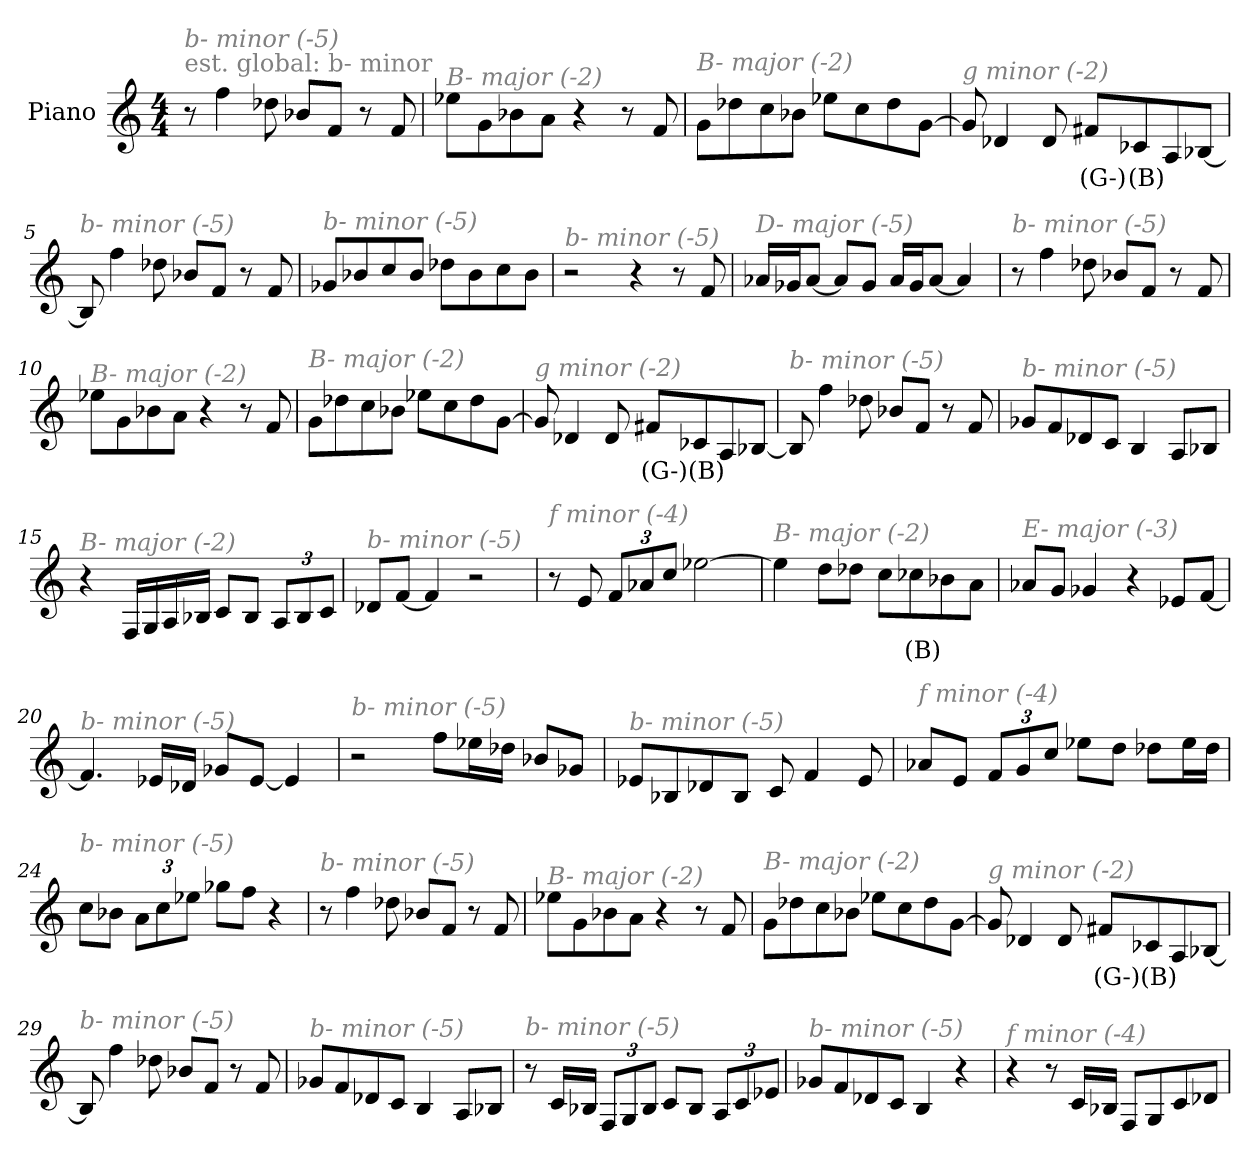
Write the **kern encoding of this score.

**kern	**text
*part1	*part1
*staff1	*staff1
*I"Piano	*
*I'Pno	*
*clefG2	*
*k[]	*
*M4/4	*
*MM260	*
=1	=1
!LO:TX:a:color=#808080:t=est. global&colon; b- minor	!
!LO:TX:i:color=#808080:t=b- minor (-5)	!
8r	.
4ff\	.
8dd-X\	.
8b-X/L	.
8f/J	.
8r	.
8f/	.
=2	=2
!LO:TX:i:color=#808080:t=B- major (-2)	!
8ee-X\L	.
8g\	.
8b-X\	.
8a\J	.
4r	.
8r	.
8f/	.
=3	=3
!LO:TX:i:color=#808080:t=B- major (-2)	!
8g\L	.
8dd-X\	.
8cc\	.
8b-X\J	.
8ee-X\L	.
8cc\	.
8dd-\	.
[8g\J	.
=4	=4
!LO:TX:i:color=#808080:t=g minor (-2)	!
8g/]	.
4d-X/	.
8d-/	.
8f#Xi/L	(G-)
8c-Xi/	(B)
8A/	.
[8B-X/J	.
!!LO:LB:g=z
=5	=5
!LO:TX:i:color=#808080:t=b- minor (-5)	!
8B-/]	.
4ff\	.
8dd-X\	.
8b-X/L	.
8f/J	.
8r	.
8f/	.
=6	=6
!LO:TX:i:color=#808080:t=b- minor (-5)	!
8g-X/L	.
8b-X/	.
8cc/	.
8b-/J	.
8dd-X\L	.
8b-\	.
8cc\	.
8b-\J	.
=7	=7
!LO:TX:i:color=#808080:t=b- minor (-5)	!
2r	.
4r	.
8r	.
8f/	.
=8	=8
!LO:TX:i:color=#808080:t=D- major (-5)	!
16a-X/LL	.
16g-X/J	.
[8a-/J	.
8a-/L]	.
8g-/J	.
16a-/LL	.
16g-/J	.
[8a-/J	.
4a-/]	.
!!LO:LB:g=z
=9	=9
!LO:TX:i:color=#808080:t=b- minor (-5)	!
8r	.
4ff\	.
8dd-X\	.
8b-X/L	.
8f/J	.
8r	.
8f/	.
=10	=10
!LO:TX:i:color=#808080:t=B- major (-2)	!
8ee-X\L	.
8g\	.
8b-X\	.
8a\J	.
4r	.
8r	.
8f/	.
=11	=11
!LO:TX:i:color=#808080:t=B- major (-2)	!
8g\L	.
8dd-X\	.
8cc\	.
8b-X\J	.
8ee-X\L	.
8cc\	.
8dd-\	.
[8g\J	.
=12	=12
!LO:TX:i:color=#808080:t=g minor (-2)	!
8g/]	.
4d-X/	.
8d-/	.
8f#Xi/L	(G-)
8c-Xi/	(B)
8A/	.
[8B-X/J	.
!!LO:LB:g=z
=13	=13
!LO:TX:i:color=#808080:t=b- minor (-5)	!
8B-/]	.
4ff\	.
8dd-X\	.
8b-X/L	.
8f/J	.
8r	.
8f/	.
=14	=14
!LO:TX:i:color=#808080:t=b- minor (-5)	!
8g-X/L	.
8f/	.
8d-X/	.
8c/J	.
4Bj/	.
8A/L	.
8B-X/J	.
=15	=15
!LO:TX:i:color=#808080:t=B- major (-2)	!
4r	.
16F/LL	.
16G/	.
16A/	.
16B-X/JJ	.
8c/L	.
8B-/J	.
*Xbrackettup	*
12A/L	.
12B-/	.
12c/J	.
=16	=16
!LO:TX:i:color=#808080:t=b- minor (-5)	!
8d-X/L	.
[8f/J	.
4f/]	.
2r	.
!!LO:LB:g=z
=17	=17
!LO:TX:i:color=#808080:t=f minor (-4)	!
8r	.
8e/	.
12f/L	.
12a-X/	.
12cc/J	.
[2ee-X\	.
=18	=18
!LO:TX:i:color=#808080:t=B- major (-2)	!
4ee-\]	.
8dd\L	.
8dd-X\J	.
8cc\L	.
8cc-Xi\	(B)
8b-X\	.
8a\J	.
=19	=19
!LO:TX:i:color=#808080:t=E- major (-3)	!
8a-X/L	.
8g/J	.
4g-X/	.
4r	.
8e-X/L	.
[8f/J	.
=20	=20
!LO:TX:i:color=#808080:t=b- minor (-5)	!
4.f/]	.
16e-X/LL	.
16d-X/JJ	.
8g-X/L	.
[8e-/J	.
4e-/]	.
!!LO:LB:g=z
=21	=21
!LO:TX:i:color=#808080:t=b- minor (-5)	!
2r	.
8ff\L	.
16ee-X\L	.
16dd-X\JJ	.
8b-X/L	.
8g-X/J	.
=22	=22
!LO:TX:i:color=#808080:t=b- minor (-5)	!
8e-X/L	.
8B-X/	.
8d-X/	.
8B-/J	.
8c/	.
4f/	.
8e-/	.
=23	=23
!LO:TX:i:color=#808080:t=f minor (-4)	!
8a-X/L	.
8e/J	.
12f/L	.
12g/	.
12cc/J	.
8ee-X\L	.
8dd\J	.
8dd-X\L	.
16ee-\L	.
16dd-\JJ	.
=24	=24
!LO:TX:i:color=#808080:t=b- minor (-5)	!
8cc\L	.
8b-X\J	.
12a\L	.
12cc\	.
12ee-X\J	.
8gg-X\L	.
8ff\J	.
4r	.
!!LO:LB:g=z
=25	=25
!LO:TX:i:color=#808080:t=b- minor (-5)	!
8r	.
4ff\	.
8dd-X\	.
8b-X/L	.
8f/J	.
8r	.
8f/	.
=26	=26
!LO:TX:i:color=#808080:t=B- major (-2)	!
8ee-X\L	.
8g\	.
8b-X\	.
8a\J	.
4r	.
8r	.
8f/	.
=27	=27
!LO:TX:i:color=#808080:t=B- major (-2)	!
8g\L	.
8dd-X\	.
8cc\	.
8b-X\J	.
8ee-X\L	.
8cc\	.
8dd-\	.
[8g\J	.
=28	=28
!LO:TX:i:color=#808080:t=g minor (-2)	!
8g/]	.
4d-X/	.
8d-/	.
8f#Xi/L	(G-)
8c-Xi/	(B)
8A/	.
[8B-X/J	.
!!LO:LB:g=z
=29	=29
!LO:TX:i:color=#808080:t=b- minor (-5)	!
8B-/]	.
4ff\	.
8dd-X\	.
8b-X/L	.
8f/J	.
8r	.
8f/	.
=30	=30
!LO:TX:i:color=#808080:t=b- minor (-5)	!
8g-X/L	.
8f/	.
8d-X/	.
8c/J	.
4Bj/	.
8A/L	.
8B-X/J	.
=31	=31
!LO:TX:i:color=#808080:t=b- minor (-5)	!
8r	.
16c/LL	.
16B-X/JJ	.
12F/L	.
12G/	.
12B-/J	.
8c/L	.
8B-/J	.
12A/L	.
12c/	.
12e-X/J	.
=32	=32
!LO:TX:i:color=#808080:t=b- minor (-5)	!
8g-X/L	.
8f/	.
8d-X/	.
8c/J	.
4B/	.
4r	.
!!LO:LB:g=z
=33	=33
!LO:TX:i:color=#808080:t=f minor (-4)	!
4r	.
8r	.
16c/LL	.
16B-X/JJ	.
8F/L	.
8G/	.
8c/	.
8d-X/J	.
=	=
*-	*-
